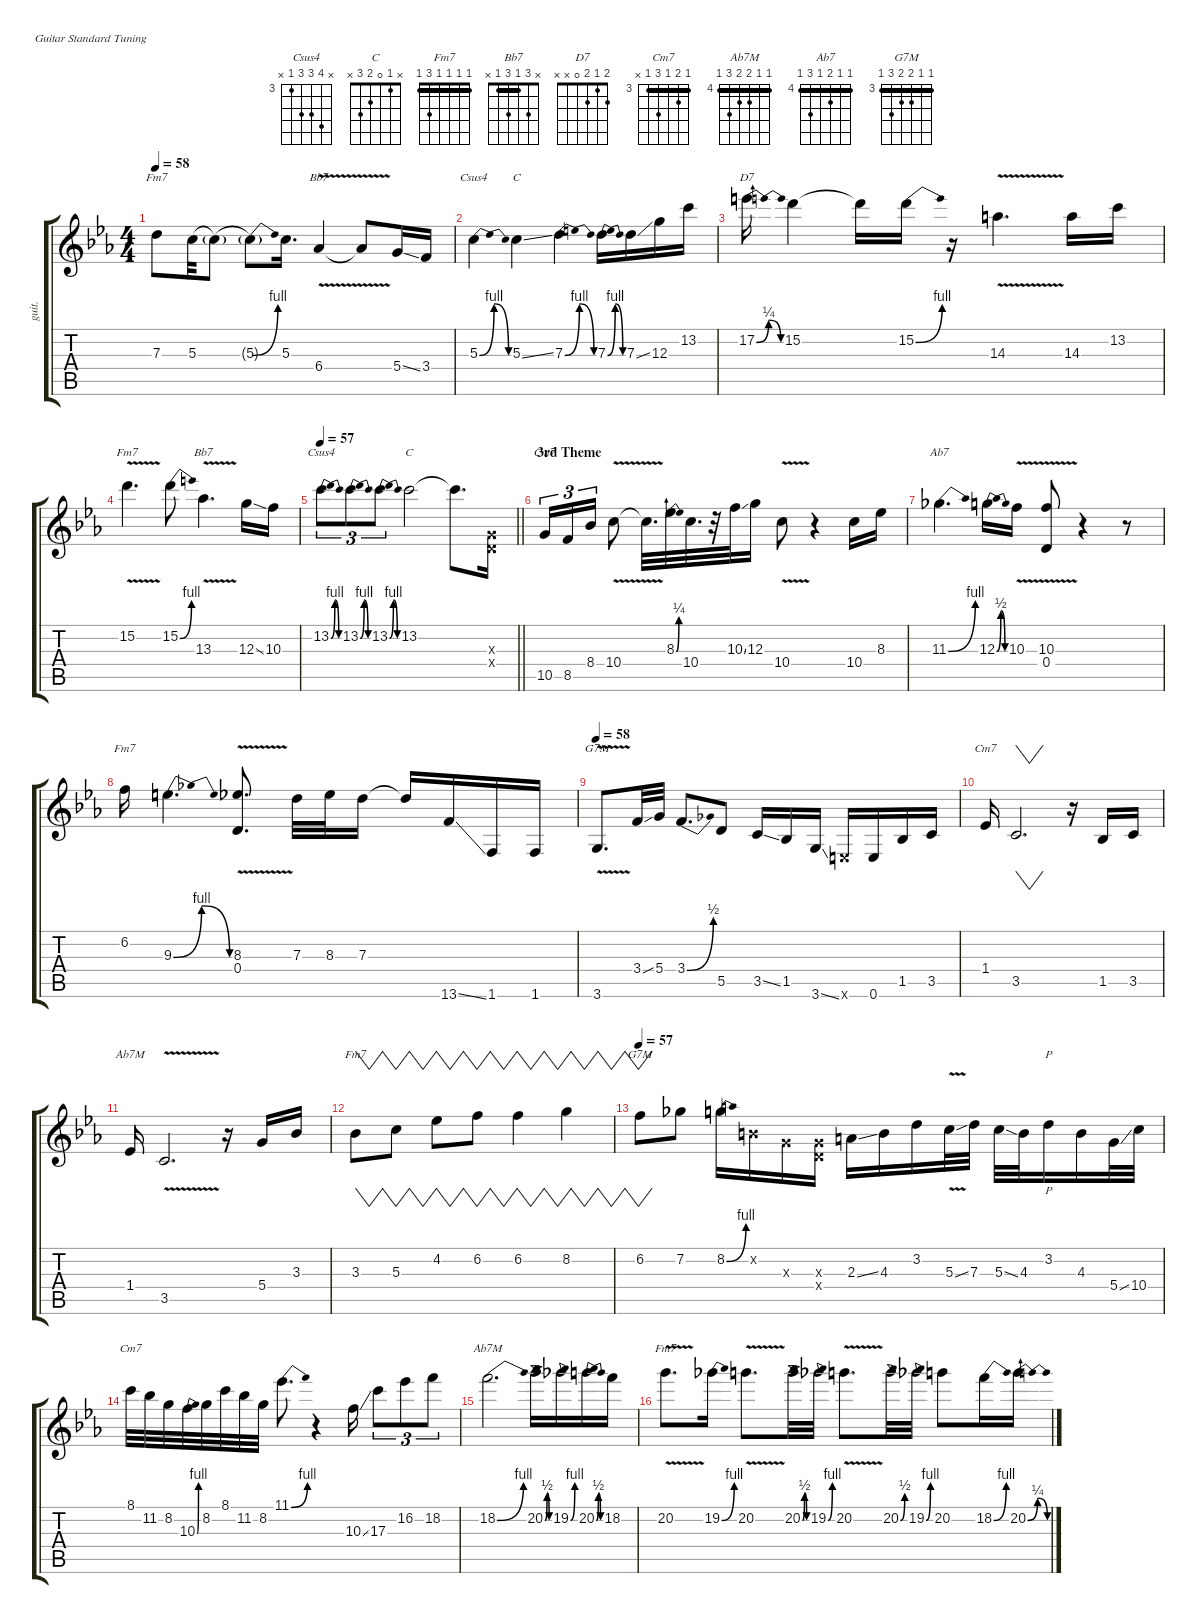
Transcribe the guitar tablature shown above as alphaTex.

\defaultSystemsLayout 4
\hideDynamics
\bracketExtendMode groupsimilarinstruments
\otherSystemsTrackNameOrientation horizontal
\track ("Lead 1-hid" "guit.") {defaultSystemsLayout 4 mute instrument overdrivenguitar}
\staff {score tabs}
\tuning (E4 B3 G3 D3 A2 E2)
\chord ("Csus4" x 6 5 5 3 x) {firstfret 3 showfingering false}
\chord ("C" x 1 0 2 3 x) {showfingering false}
\chord ("Fm7" 1 1 1 1 3 1) {barre (1 1 1 1)}
\chord ("Bb7" 1 3 1 3 1 x) {barre (1 1)}
\chord ("D7" 2 1 2 0 x x)
\chord ("Csus4" x 6 5 5 3 x) {firstfret 3}
\chord ("C" x 1 0 2 3 x)
\chord ("Cm7" x 4 3 5 3 x) {firstfret 3 barre 3}
\chord ("Ab7M" 4 4 5 5 6 4) {firstfret 4 barre (4 4)}
\chord ("Bb7" x 3 1 3 1 x) {barre 1}
\chord ("Ab7" 4 4 5 4 6 4) {firstfret 4 barre (4 4 4)}
\chord ("G7M" 3 3 4 4 5 3) {firstfret 3 barre (3 3)}
\chord ("Cm7" 3 4 3 5 3 x) {firstfret 3 barre (3 3)}
\ts (4 4)
\tempo 58
\clef g2
\ks cminor
7.3{acc forcenatural}.8{ch "Fm7" dy f} 5.3{be (hold 0 0 60 0) acc forcenatural}.32 5.3{be (hold 0 0 60 0) t acc forcenatural}.8 5.3{be (bend 0 0 60 4) t acc forcenatural}.8 5.3{acc forcenatural}.16{d} 6.4{v acc b}.4{ch "Bb7"} 6.4{v t acc b}.8 5.4{ss acc forcenatural}.16 3.4{acc forcenatural}.16 |
5.3{be (bendrelease 0 0 15 4 30 4 45 0) acc forcenatural}.4{ch "Csus4"} 5.3{ss acc forcenatural}.4{ch "C"} 7.3{be (bendrelease 0 0 15 4 30 4 45 0) acc forcenatural}.4 7.3{be (bendrelease 0 0 15 4 30 4 45 0) acc forcenatural}.16 7.3{ss acc forcenatural}.16 12.3{acc forcenatural}.16 13.2{acc forcenatural}.16 |
17.2{be (bendrelease 0 0 15 1 30 1 45 0) acc forcenatural}.16{ch "D7"} 15.2{acc forcenatural}.4 15.2{t acc forcenatural}.16 15.2{be (bend 0 0 30 4) acc forcenatural}.16 r.16 14.3{v acc forcenatural}.4{d} 14.3{acc forcenatural}.16 13.2{acc forcenatural}.16 |
15.2{v acc forcenatural}.4{d ch "Fm7"} 15.2{be (bend 0 0 30 4) acc forcenatural}.8 13.3{v acc b}.4{d ch "Bb7"} 12.3{ss acc forcenatural}.16 10.3{acc forcenatural}.16 |
\tempo 57
\barLineRight lightlight
13.2{be (bendrelease 0 0 15 4 30 4 45 0) acc forcenatural}.8{tu (3 2) ch "Csus4"} 13.2{be (bendrelease 0 0 15 4 30 4 45 0) acc forcenatural}.8{tu (3 2)} 13.2{be (bendrelease 0 0 15 4 30 4 45 0) acc forcenatural}.8{tu (3 2)} 13.2{acc forcenatural}.2{ch "C"} 13.2{t acc forcenatural}.8{d} (0.3{x acc forcenatural} 0.4{x acc forcenatural}).16 |
\section ("" "3rd Theme")
10.5{acc forcenatural}.16{tu (3 2) ch "Cm7"} 8.5{acc forcenatural}.16{tu (3 2)} 8.4{acc b}.16{tu (3 2)} 10.4{v acc forcenatural}.8 10.4{v t acc forcenatural}.32{d} 8.3{be (bend 0 0 30 1) acc b}.32 10.4{acc forcenatural}.32{d} r.32 10.3{ss acc forcenatural}.32 12.3{acc forcenatural}.16 10.4{v acc forcenatural}.8 r.4 10.4{acc forcenatural}.16 8.3{acc b}.16 |
11.3{be (bend 0 0 30 4) acc b}.4{d ch "Ab7"} 12.3{be (bendrelease 0 0 15 2 30 2 45 0) acc forcenatural}.16 10.3{v acc forcenatural}.16 (10.3{v acc forcenatural} 0.4{v acc forcenatural}).8 r.4 r.8 |
6.2{acc forcenatural}.16{ch "Fm7"} 9.3{be (bendrelease 0 0 15 4 30 4 45 0) acc forcenatural}.4{d} (8.3{v acc b} 0.4{v acc forcenatural}).8{d} 7.3{acc forcenatural}.32 8.3{acc b}.32 7.3{acc forcenatural}.16 7.3{t acc forcenatural}.16 13.6{ss acc forcenatural}.16 1.6{acc forcenatural}.16 1.6{acc forcenatural}.16 |
\tempo 58
3.6{v acc forcenatural}.8{d ch "G7M"} 3.4{ss acc forcenatural}.32 5.4{acc forcenatural}.32 3.4{be (bend 0 0 30 2) acc forcenatural}.8{d} 5.5{acc forcenatural}.8 3.5{ss acc forcenatural}.16 1.5{acc b}.16 3.6{ss acc forcenatural}.16 0.6{x acc forcenatural}.16 0.6{acc forcenatural}.16 1.5{acc b}.16 3.5{acc forcenatural}.16 |
1.4{acc b}.16{ch "Cm7"} 3.5{acc forcenatural}.2{vw d} r.16 1.5{acc b}.16 3.5{acc forcenatural}.16 |
1.4{acc b}.16{ch "Ab7M"} 3.5{v acc forcenatural}.2{d} r.16 5.4{acc forcenatural}.16 3.3{acc b}.16 |
3.3{acc b}.8{vw ch "Fm7"} 5.3{acc forcenatural}.8{vw} 4.2{acc b}.8{vw} 6.2{acc forcenatural}.8{vw} 6.2{acc forcenatural}.4{vw} 8.2{acc forcenatural}.4{vw} |
\tempo 57
6.2{acc forcenatural}.8{vw ch "G7M"} 7.2{acc b}.8 8.2{be (bend 0 0 30 4) acc forcenatural}.16 0.2{x acc forcenatural}.16 0.3{x acc forcenatural}.16 (0.3{x acc forcenatural} 0.4{x acc forcenatural}).16 2.3{ss acc forcenatural}.16 4.3{acc forcenatural}.16 3.2{acc forcenatural}.16 5.3{v ss acc forcenatural}.32 7.3{acc forcenatural}.32 5.3{ss acc forcenatural}.32 4.3{acc forcenatural}.32 3.2{acc forcenatural}.16{p} 4.3{acc forcenatural}.16 5.4{ss acc forcenatural}.32 10.4{acc forcenatural}.32 |
8.1{acc forcenatural}.32{ch "Cm7"} 11.2{acc b}.32 8.2{acc forcenatural}.32 10.3{be (bend 0 0 30 4) acc forcenatural}.32 8.2{acc forcenatural}.32 8.1{acc forcenatural}.32 11.2{acc b}.32 8.2{acc forcenatural}.32 11.1{be (bend 0 0 30 4) acc b}.8{d} r.4 10.3{ss acc forcenatural}.16 17.3{acc forcenatural}.8{tu (3 2)} 16.2{acc b}.8{tu (3 2)} 18.2{acc forcenatural}.8{tu (3 2)} |
18.2{be (bend 0 0 30 4) acc forcenatural}.2{d ch "Ab7M"} 20.2{be (bendrelease 0 0 15 2 30 2 45 0) acc forcenatural}.16 19.2{be (bend 0 0 30 4) acc b}.16 20.2{be (bendrelease 0 0 15 2 30 2 45 0) acc forcenatural}.16 18.2{acc forcenatural}.16 |
20.2{v acc forcenatural}.8{d ch "Fm7"} 19.2{be (bend 0 0 30 4) acc b}.16 20.2{v acc forcenatural}.8{d} 20.2{be (bendrelease 0 0 15 2 30 2 45 0) acc forcenatural}.32 19.2{be (bend 0 0 30 4) acc b}.32 20.2{v acc forcenatural}.8{d} 20.2{be (bend 0 0 30 2) acc forcenatural}.32 19.2{be (bend 0 0 30 4) acc b}.32 20.2{acc forcenatural}.8 18.2{be (bend 0 0 30 4) acc forcenatural}.16 20.2{be (bendrelease 0 0 15 1 30 1 45 0) acc forcenatural}.16
